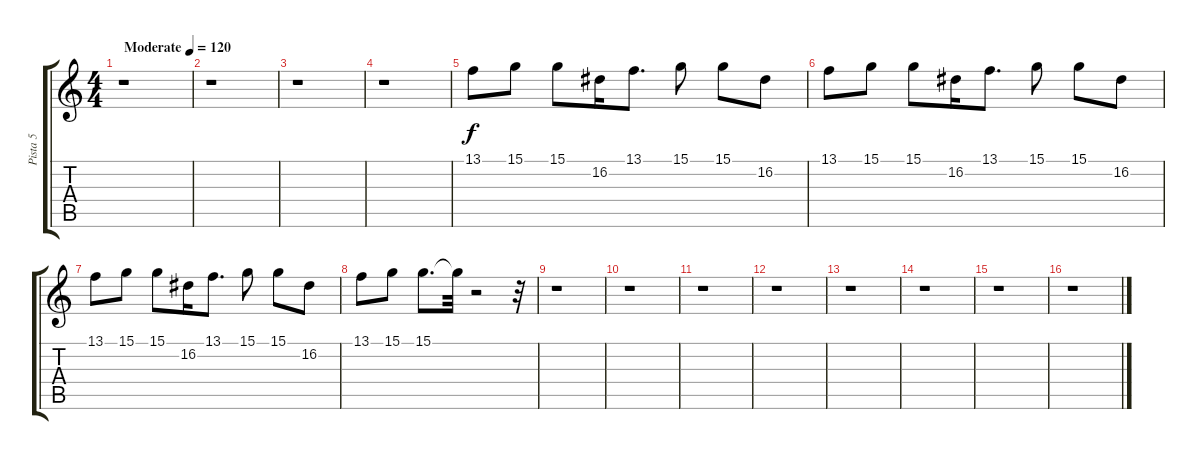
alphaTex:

\track ("Pista 5" "Pista 5") {instrument electricpiano1}
\staff {score tabs}
\tuning (E4 B3 G3 D3 A2 E2) {hide}
\ts (4 4)
\tempo (120 "Moderate")
\clef g2
\ks c
r.1{dy f instrument electricpiano1} |
r.1 |
r.1 |
r.1 |
13.1.8 15.1.8 15.1.8 16.2.16 13.1.8{d} 15.1.8 15.1.8 16.2.8 |
13.1.8 15.1.8 15.1.8 16.2.16 13.1.8{d} 15.1.8 15.1.8 16.2.8 |
13.1.8 15.1.8 15.1.8 16.2.16 13.1.8{d} 15.1.8 15.1.8 16.2.8 |
13.1.8 15.1.8 15.1.8{d} 15.1{t}.32 r.2 r.32 |
r.1 |
r.1 |
r.1 |
r.1 |
r.1 |
r.1 |
r.1 |
r.1
